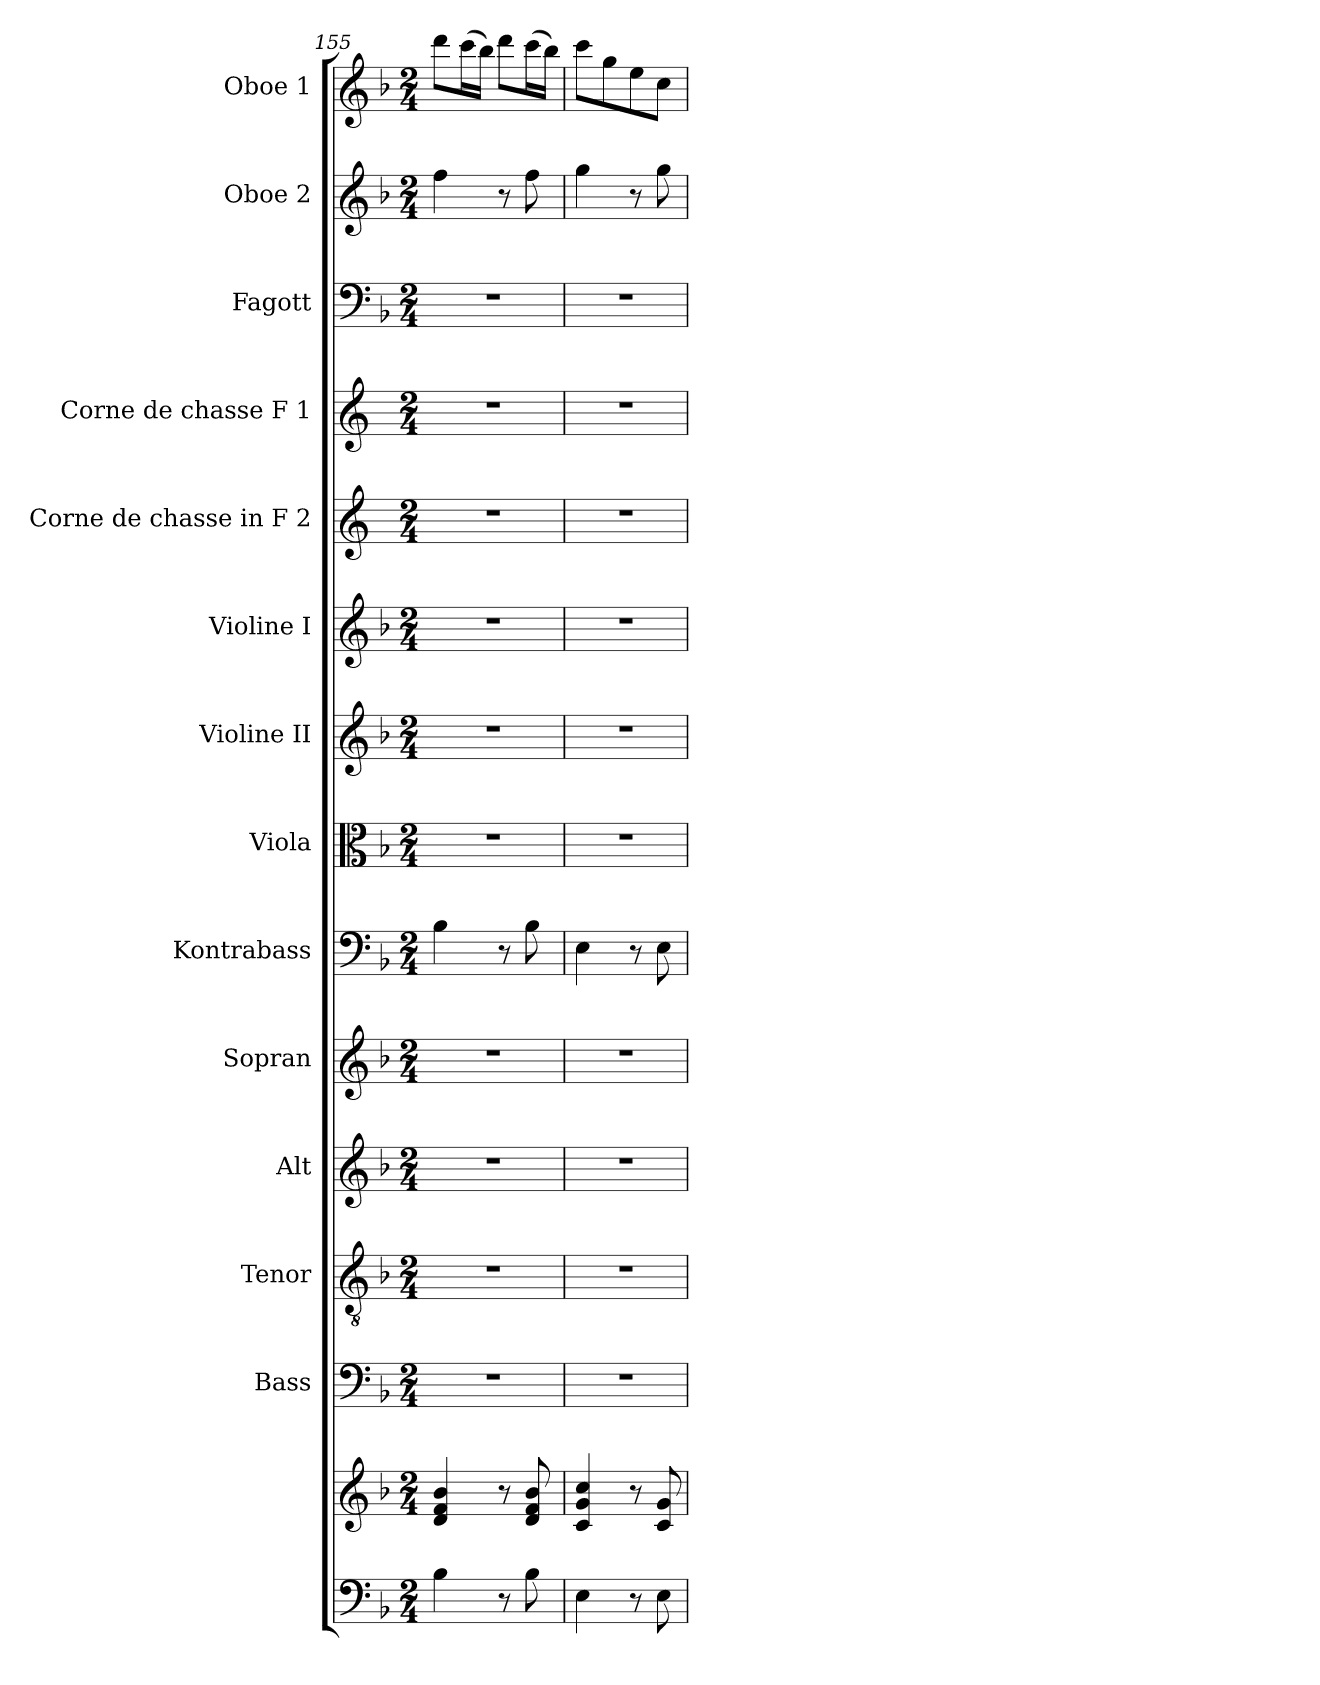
**kern	**kern	**kern	**kern	**kern	**kern	**kern	**kern	**kern	**kern	**kern	**kern	**kern	**kern	**kern
*part14	*part14	*part13	*part12	*part11	*part10	*part9	*part8	*part7	*part6	*part5	*part4	*part3	*part2	*part1
*staff15	*staff14	*staff13	*staff12	*staff11	*staff10	*staff9	*staff8	*staff7	*staff6	*staff5	*staff4	*staff3	*staff2	*staff1
*	*	*I"Bass	*I"Tenor	*I"Alt	*I"Sopran	*I"Kontrabass	*I"Viola	*I"Violine II	*I"Violine I	*I"Corne de chasse in F 2	*I"Corne de chasse F 1	*I"Fagott	*I"Oboe 2	*I"Oboe 1
*	*	*I'B.	*I'T.	*I'A.	*I'S.	*I'Kb.	*I'Vla.	*I'Vl. II	*I'Vl. I	*	*	*I'Fg.	*I'Ob. 2	*I'Ob. 1
*clefF4	*clefG2	*clefF4	*clefGv2	*clefG2	*clefG2	*clefF4	*clefC3	*clefG2	*clefG2	*clefG2	*clefG2	*clefF4	*clefG2	*clefG2
*	*	*	*	*	*	*ITrd7c12	*	*	*	*ITrd4c7	*ITrd4c7	*	*	*
*k[b-]	*k[b-]	*k[b-]	*k[b-]	*k[b-]	*k[b-]	*k[b-]	*k[b-]	*k[b-]	*k[b-]	*k[b-]	*k[b-]	*k[b-]	*k[b-]	*k[b-]
*F:	*F:	*F:	*F:	*F:	*F:	*F:	*F:	*F:	*F:	*F:	*F:	*F:	*F:	*F:
*M2/4	*M2/4	*M2/4	*M2/4	*M2/4	*M2/4	*M2/4	*M2/4	*M2/4	*M2/4	*M2/4	*M2/4	*M2/4	*M2/4	*M2/4
=155	=155	=155	=155	=155	=155	=155	=155	=155	=155	=155	=155	=155	=155	=155
4B-\	4d/ 4f/ 4b-/	2r	2r	2r	2r	4BB-\	2r	2r	2r	2r	2r	2r	4ff\	8ddd\L
.	.	.	.	.	.	.	.	.	.	.	.	.	.	(>16ccc\L
.	.	.	.	.	.	.	.	.	.	.	.	.	.	16bb-\JJ)
8r	8r	.	.	.	.	8r	.	.	.	.	.	.	8r	8ddd\L
8B-\	8d/ 8f/ 8b-/	.	.	.	.	8BB-\	.	.	.	.	.	.	8ff\	(>16ccc\L
.	.	.	.	.	.	.	.	.	.	.	.	.	.	16bb-\JJ)
!!LO:PB:g=z
=156	=156	=156	=156	=156	=156	=156	=156	=156	=156	=156	=156	=156	=156	=156
4E\	4c/ 4g/ 4cc/	2r	2r	2r	2r	4EE\	2r	2r	2r	2r	2r	2r	4gg\	8ccc\L
.	.	.	.	.	.	.	.	.	.	.	.	.	.	8gg\
8r	8r	.	.	.	.	8r	.	.	.	.	.	.	8r	8ee\
8E\	8c/ 8g/	.	.	.	.	8EE\	.	.	.	.	.	.	8gg\	8cc\J
=	=	=	=	=	=	=	=	=	=	=	=	=	=	=
*-	*-	*-	*-	*-	*-	*-	*-	*-	*-	*-	*-	*-	*-	*-
